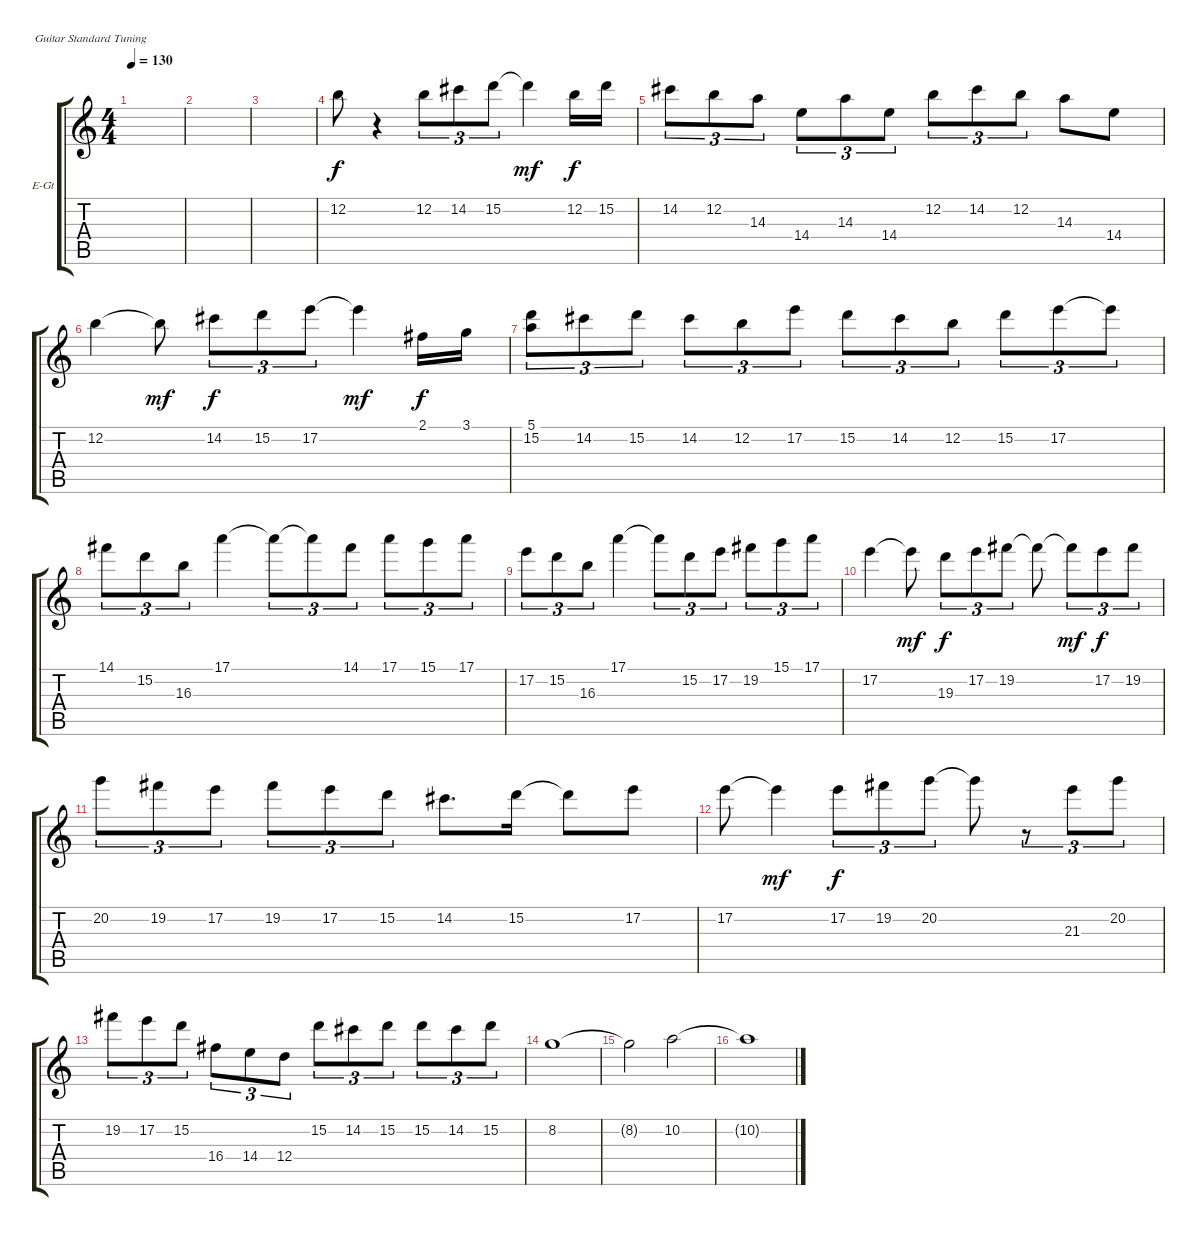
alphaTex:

\bracketExtendMode groupsimilarinstruments
\firstSystemTrackNameOrientation horizontal
\otherSystemsTrackNameOrientation horizontal
\track ("Electric Guitar 2" "E-Gt") {instrument distortionguitar}
\staff {score tabs}
\tuning (E4 B3 G3 D3 A2 E2)
\ts (4 4)
\tempo 130
\clef g2
\ks c
|
|
|
12.2.8 r.4 12.2.8{tu (3 2)} 14.2.8{tu (3 2)} 15.2.8{tu (3 2)} 15.2{t}.4{dy mf} 12.2.16{dy f} 15.2.16 |
14.2.8{tu (3 2)} 12.2.8{tu (3 2)} 14.3.8{tu (3 2)} 14.4.8{tu (3 2)} 14.3.8{tu (3 2)} 14.4.8{tu (3 2)} 12.2.8{tu (3 2)} 14.2.8{tu (3 2)} 12.2.8{tu (3 2)} 14.3.8 14.4.8 |
12.2.4 12.2{t}.8{dy mf} 14.2.8{tu (3 2) dy f} 15.2.8{tu (3 2)} 17.2.8{tu (3 2)} 17.2{t}.4{dy mf} 2.1.16{dy f} 3.1.16 |
(5.1 15.2).8{tu (3 2)} 14.2.8{tu (3 2)} 15.2.8{tu (3 2)} 14.2.8{tu (3 2)} 12.2.8{tu (3 2)} 17.2.8{tu (3 2)} 15.2.8{tu (3 2)} 14.2.8{tu (3 2)} 12.2.8{tu (3 2)} 15.2.8{tu (3 2)} 17.2.8{tu (3 2)} 17.2{t}.8{tu (3 2)} |
14.1.8{tu (3 2)} 15.2.8{tu (3 2)} 16.3.8{tu (3 2)} 17.1.4 17.1{t}.8{tu (3 2)} 17.1{t}.8{tu (3 2)} 14.1.8{tu (3 2)} 17.1.8{tu (3 2)} 15.1.8{tu (3 2)} 17.1.8{tu (3 2)} |
17.2.8{tu (3 2)} 15.2.8{tu (3 2)} 16.3.8{tu (3 2)} 17.1.4 17.1{t}.8{tu (3 2)} 15.2.8{tu (3 2)} 17.2.8{tu (3 2)} 19.2.8{tu (3 2)} 15.1.8{tu (3 2)} 17.1.8{tu (3 2)} |
17.2.4 17.2{t}.8{dy mf} 19.3.8{tu (3 2) dy f} 17.2.8{tu (3 2)} 19.2.8{tu (3 2)} 19.2{t}.8 19.2{t}.8{tu (3 2) dy mf} 17.2.8{tu (3 2) dy f} 19.2.8{tu (3 2)} |
20.2.8{tu (3 2)} 19.2.8{tu (3 2)} 17.2.8{tu (3 2)} 19.2.8{tu (3 2)} 17.2.8{tu (3 2)} 15.2.8{tu (3 2)} 14.2.8{d} 15.2.16 15.2{t}.8 17.2.8 |
17.2.8 17.2{t}.4{dy mf} 17.2.8{tu (3 2) dy f} 19.2.8{tu (3 2)} 20.2.8{tu (3 2)} 20.2{t}.8 r.8{tu (3 2)} 21.3.8{tu (3 2)} 20.2.8{tu (3 2)} |
19.2.8{tu (3 2)} 17.2.8{tu (3 2)} 15.2.8{tu (3 2)} 16.4.8{tu (3 2)} 14.4.8{tu (3 2)} 12.4.8{tu (3 2)} 15.2.8{tu (3 2)} 14.2.8{tu (3 2)} 15.2.8{tu (3 2)} 15.2.8{tu (3 2)} 14.2.8{tu (3 2)} 15.2.8{tu (3 2)} |
8.2.1 |
8.2{t}.2 10.2.2 |
10.2{t}.1
